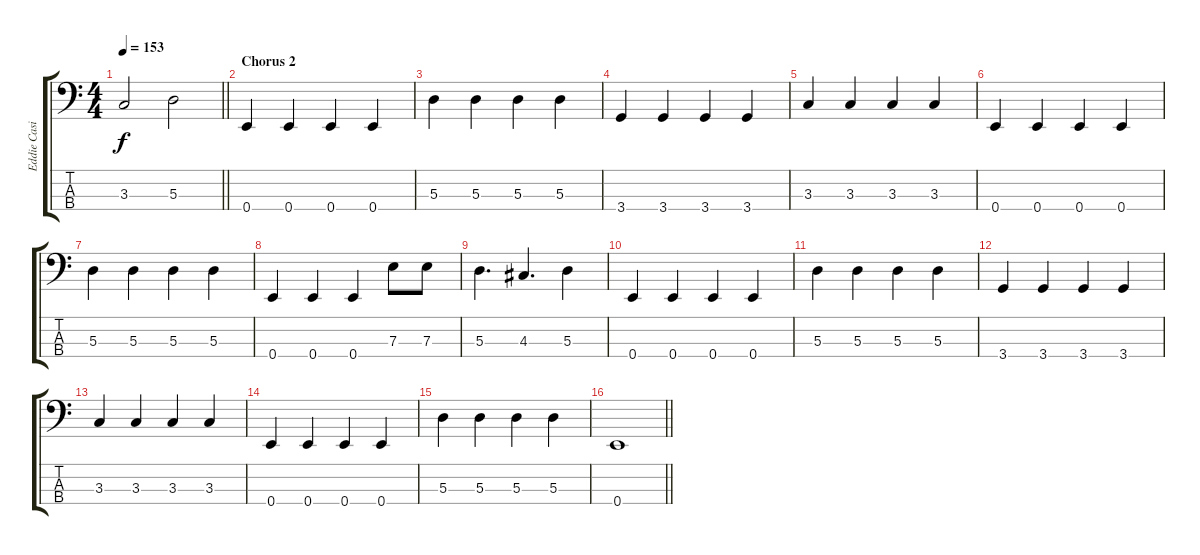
\track ("Eddie Casillas" "Eddie Casi") {instrument electricbassfinger}
\staff {score tabs}
\tuning (G2 D2 A1 E1) {hide}
\ts (4 4)
\tempo 153
\clef f4
\barLineRight lightlight
\ks c
3.3.2{dy f} 5.3.2 |
\section ("" "Chorus 2")
0.4.4 0.4.4 0.4.4 0.4.4 |
5.3.4 5.3.4 5.3.4 5.3.4 |
3.4.4 3.4.4 3.4.4 3.4.4 |
3.3.4 3.3.4 3.3.4 3.3.4 |
0.4.4 0.4.4 0.4.4 0.4.4 |
5.3.4 5.3.4 5.3.4 5.3.4 |
0.4.4 0.4.4 0.4.4 7.3.8 7.3.8 |
5.3.4{d} 4.3.4{d} 5.3.4 |
0.4.4 0.4.4 0.4.4 0.4.4 |
5.3.4 5.3.4 5.3.4 5.3.4 |
3.4.4 3.4.4 3.4.4 3.4.4 |
3.3.4 3.3.4 3.3.4 3.3.4 |
0.4.4 0.4.4 0.4.4 0.4.4 |
5.3.4 5.3.4 5.3.4 5.3.4 |
\barLineRight lightlight
0.4.1
